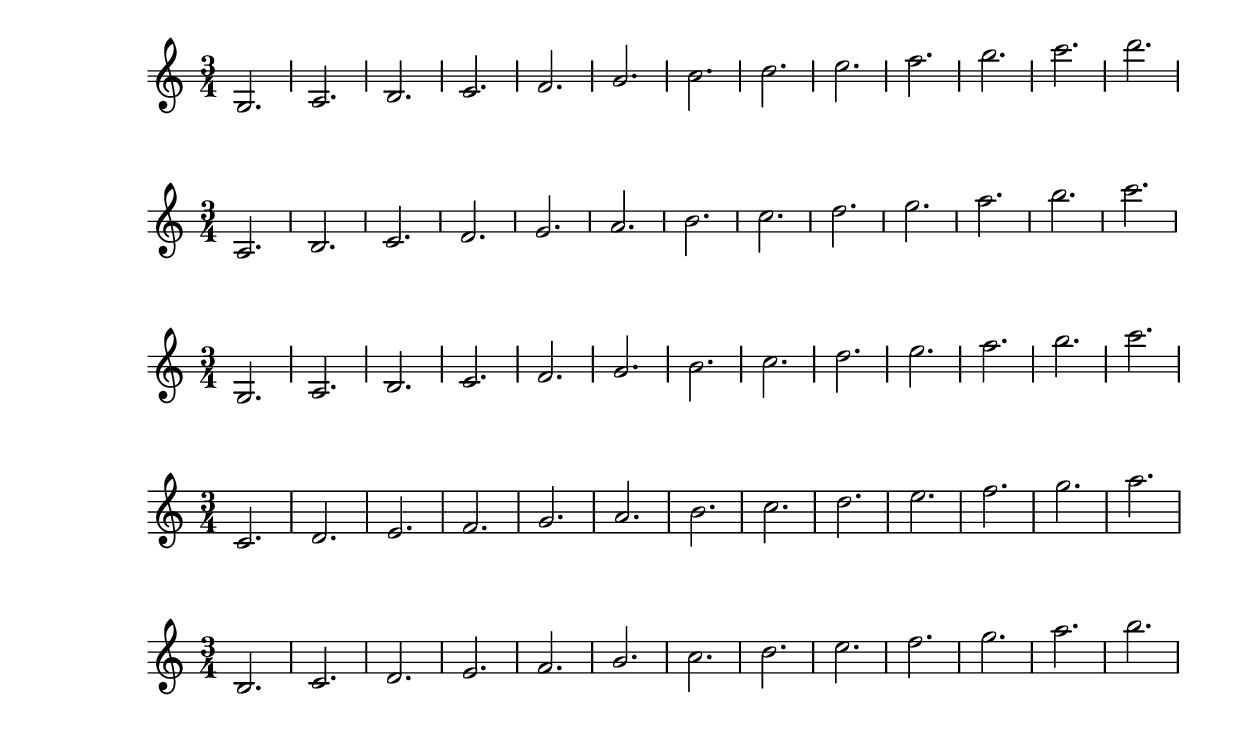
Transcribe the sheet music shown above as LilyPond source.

\version "2.16.0"
\header {
  texidoc = "Ledger lines should appear at every other location
for a variety of staves using both @code{line-count} and
@code{line-positions}."
}

notes = \relative c' {
  \time 3/4
  c2. | d | e | f
  g2. | a | b | c
  d2. | e | f | g
  a2.
}

\new Staff {
  % upper and lower lines both odd
  #(define mylines '(-1 0 1))
  \override Staff.StaffSymbol #'line-count = #(length mylines)
  \override Staff.StaffSymbol #'line-positions = #mylines
  \notes
}

\new Staff {
  % upper and lower lines both even
  #(define mylines '(-2 0 2))
  \override Staff.StaffSymbol #'line-positions = #mylines

  \override Staff.StaffSymbol #'line-count = #(length mylines)
  \notes
}

\new Staff {
  % lower line odd, upper line even
  #(define mylines '(-1 0 2))
  \override Staff.StaffSymbol #'line-positions = #mylines
  \override Staff.StaffSymbol #'line-count = #(length mylines)
  \notes
}

\new Staff {
  % odd line count
  \override Staff.StaffSymbol #'line-count = #5
  \notes
}

\new Staff {
  % even line count
  \override Staff.StaffSymbol #'line-count = #4
  \notes
}
